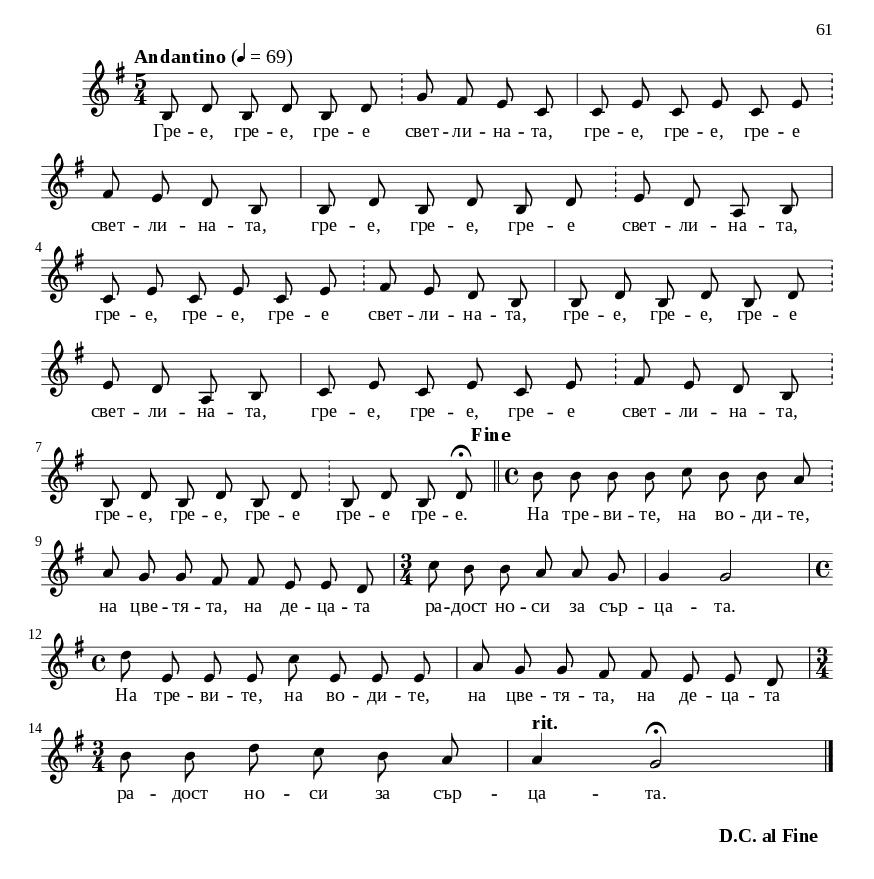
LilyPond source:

\version "2.24.4"

% include paper part and global functions
\include "include/globals.ily"

\bookpart {
  \label #'ref078
  \tocItem \markup "Грее, грее"
  \include "include/bookpart-paper.ily"
  \paper {
      print-first-page-number = ##t
      bookpart-level-page-numbering = ##t
  print-page-number = ##t
      first-page-number = #61
}
\score {
    \include "include/score-layout.ily"

    \new Voice \relative c' {
      \clef treble
      \key g \major
      \time 5/4
      \tempoFunc "Andantino" 4 "69"
      

      \autoBeamOff
      b8 d b8 d b8 d  \bar "!" g fis e c | c e c e c e   \bar "!"  \break

      fis8 e d b | b d b d b d \bar "!"  e d a b | \break

      c e c e c e  \bar "!"  fis8 e8 d8 b8 | b8 d8 b8 d8 b d  \bar "!"  \break

      e8 d a b | c e c e c e \bar "!"  fis e d b  \bar "!"  \break

      b d b d b d  \bar "!" b d b \tempo "   Fine"  d \fermata  \bar "||" | \time 4/4 b'b b b c b b a   \bar "!"  \break

      a8 g g fis fis e e d | \time 3/4 c' b b a a g | g 4 g2 | \break

      \time 4/4 d'8 e, e e c' e, e e | a g g fis fis e e d | \break

      \time 3/4 b' b d c b a |\tempo "rit."  a4 g2 \fermata | \bar "|."


    }

    \addlyrics {
      Гре -- е, гре -- е, гре -- е свет -- ли -- на -- та,

      гре -- е, гре -- е, гре -- е свет -- ли -- на -- та,

      гре -- е, гре -- е, гре -- е свет -- ли -- на -- та,

      гре -- е, гре -- е, гре -- е свет -- ли -- на -- та,

      гре -- е, гре -- е, гре -- е свет -- ли -- на -- та,

      гре -- е, гре -- е, гре -- е свет -- ли -- на -- та,

      гре -- е, гре -- е, гре -- е гре -- е гре -- е.

      На тре --  ви -- те, на во -- ди -- те,

      на цве -- тя -- та, на де -- ца -- та

      ра -- дост но -- си за сър -- ца -- та.

      На тре -- ви -- те, на во -- ди -- те,

      на цве -- тя -- та, на де -- ца -- та

      ра -- дост но -- си за сър -- ца -- та.}

      \header {
        title = \titleFunc #'ref_desc_8 "Грее, грее" "Gree, gree"
      }

      \midi{}

    } % score

    \markup \dc-one "D.C. al Fine"

  } % bookpart
